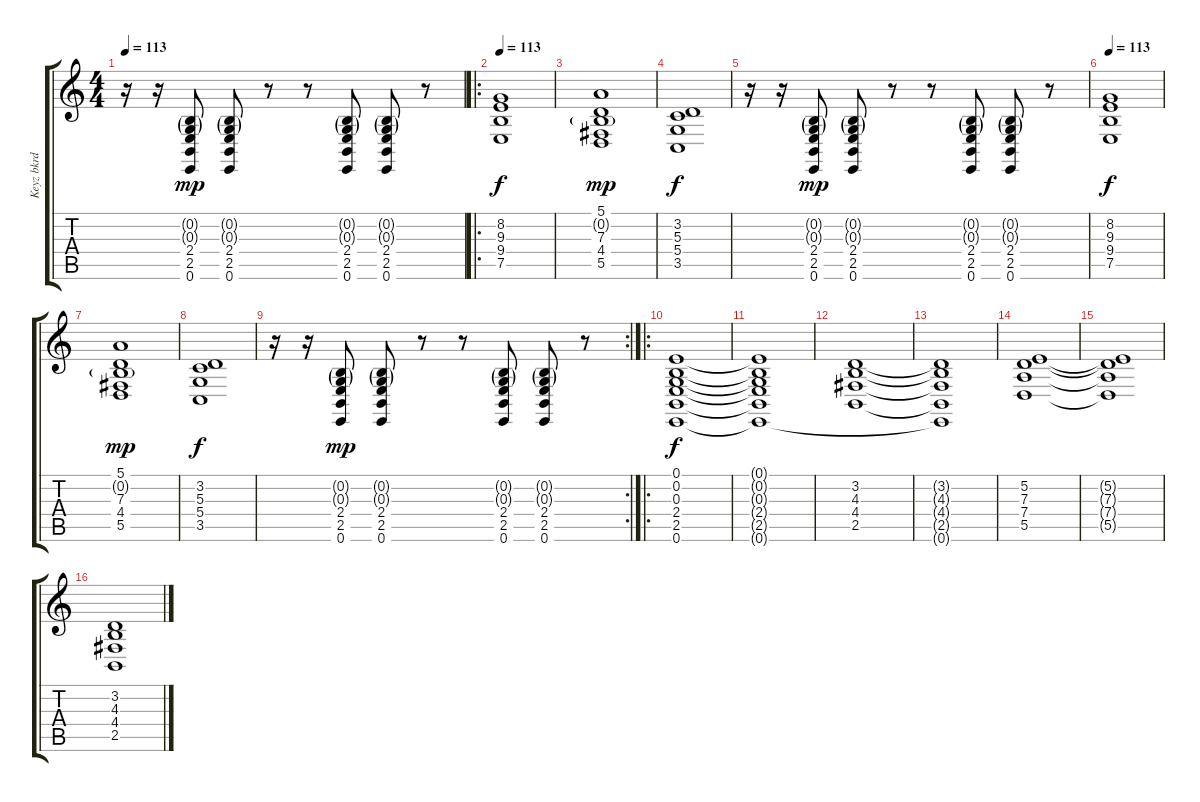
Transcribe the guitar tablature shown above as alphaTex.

\track ("Keyz bkrd" "Keyz bkrd") {instrument stringensemble1}
\staff {score tabs}
\tuning (E4 B3 G3 D3 A2 E2) {hide}
\ts (4 4)
\tempo 113
\clef g2
\ks c
r.16{dy f} r.16 (0.2{g} 0.3{g} 2.4 2.5 0.6).8{dy mp} (0.2{g} 0.3{g} 2.4 2.5 0.6).8 r.8 r.8 (0.2{g} 0.3{g} 2.4 2.5 0.6).8 (0.2{g} 0.3{g} 2.4 2.5 0.6).8 r.8 |
\ro
\tempo 113
(8.2 9.3 9.4 7.5).1{dy f volume 12 instrument pad8sweep} |
(5.1 0.2{g} 7.3 4.4 5.5).1{dy mp} |
(3.2 5.3 5.4 3.5).1{dy f} |
r.16 r.16 (0.2{g} 0.3{g} 2.4 2.5 0.6).8{dy mp} (0.2{g} 0.3{g} 2.4 2.5 0.6).8 r.8 r.8 (0.2{g} 0.3{g} 2.4 2.5 0.6).8 (0.2{g} 0.3{g} 2.4 2.5 0.6).8 r.8 |
\tempo 113
(8.2 9.3 9.4 7.5).1{dy f volume 12 instrument pad8sweep} |
(5.1 0.2{g} 7.3 4.4 5.5).1{dy mp} |
(3.2 5.3 5.4 3.5).1{dy f} |
\rc 2
r.16 r.16 (0.2{g} 0.3{g} 2.4 2.5 0.6).8{dy mp} (0.2{g} 0.3{g} 2.4 2.5 0.6).8 r.8 r.8 (0.2{g} 0.3{g} 2.4 2.5 0.6).8 (0.2{g} 0.3{g} 2.4 2.5 0.6).8 r.8 |
\ro
(0.1 0.2 0.3 2.4 2.5 0.6).1{dy f instrument stringensemble1} |
(0.1{t} 0.2{t} 0.3{t} 2.4{t} 2.5{t} 0.6{t}).1 |
(3.2 4.3 4.4 2.5).1 |
(3.2{t} 4.3{t} 4.4{t} 2.5{t} 0.6{t}).1 |
(5.2 7.3 7.4 5.5).1 |
(5.2{t} 7.3{t} 7.4{t} 5.5{t}).1 |
(3.2 4.3 4.4 2.5).1
